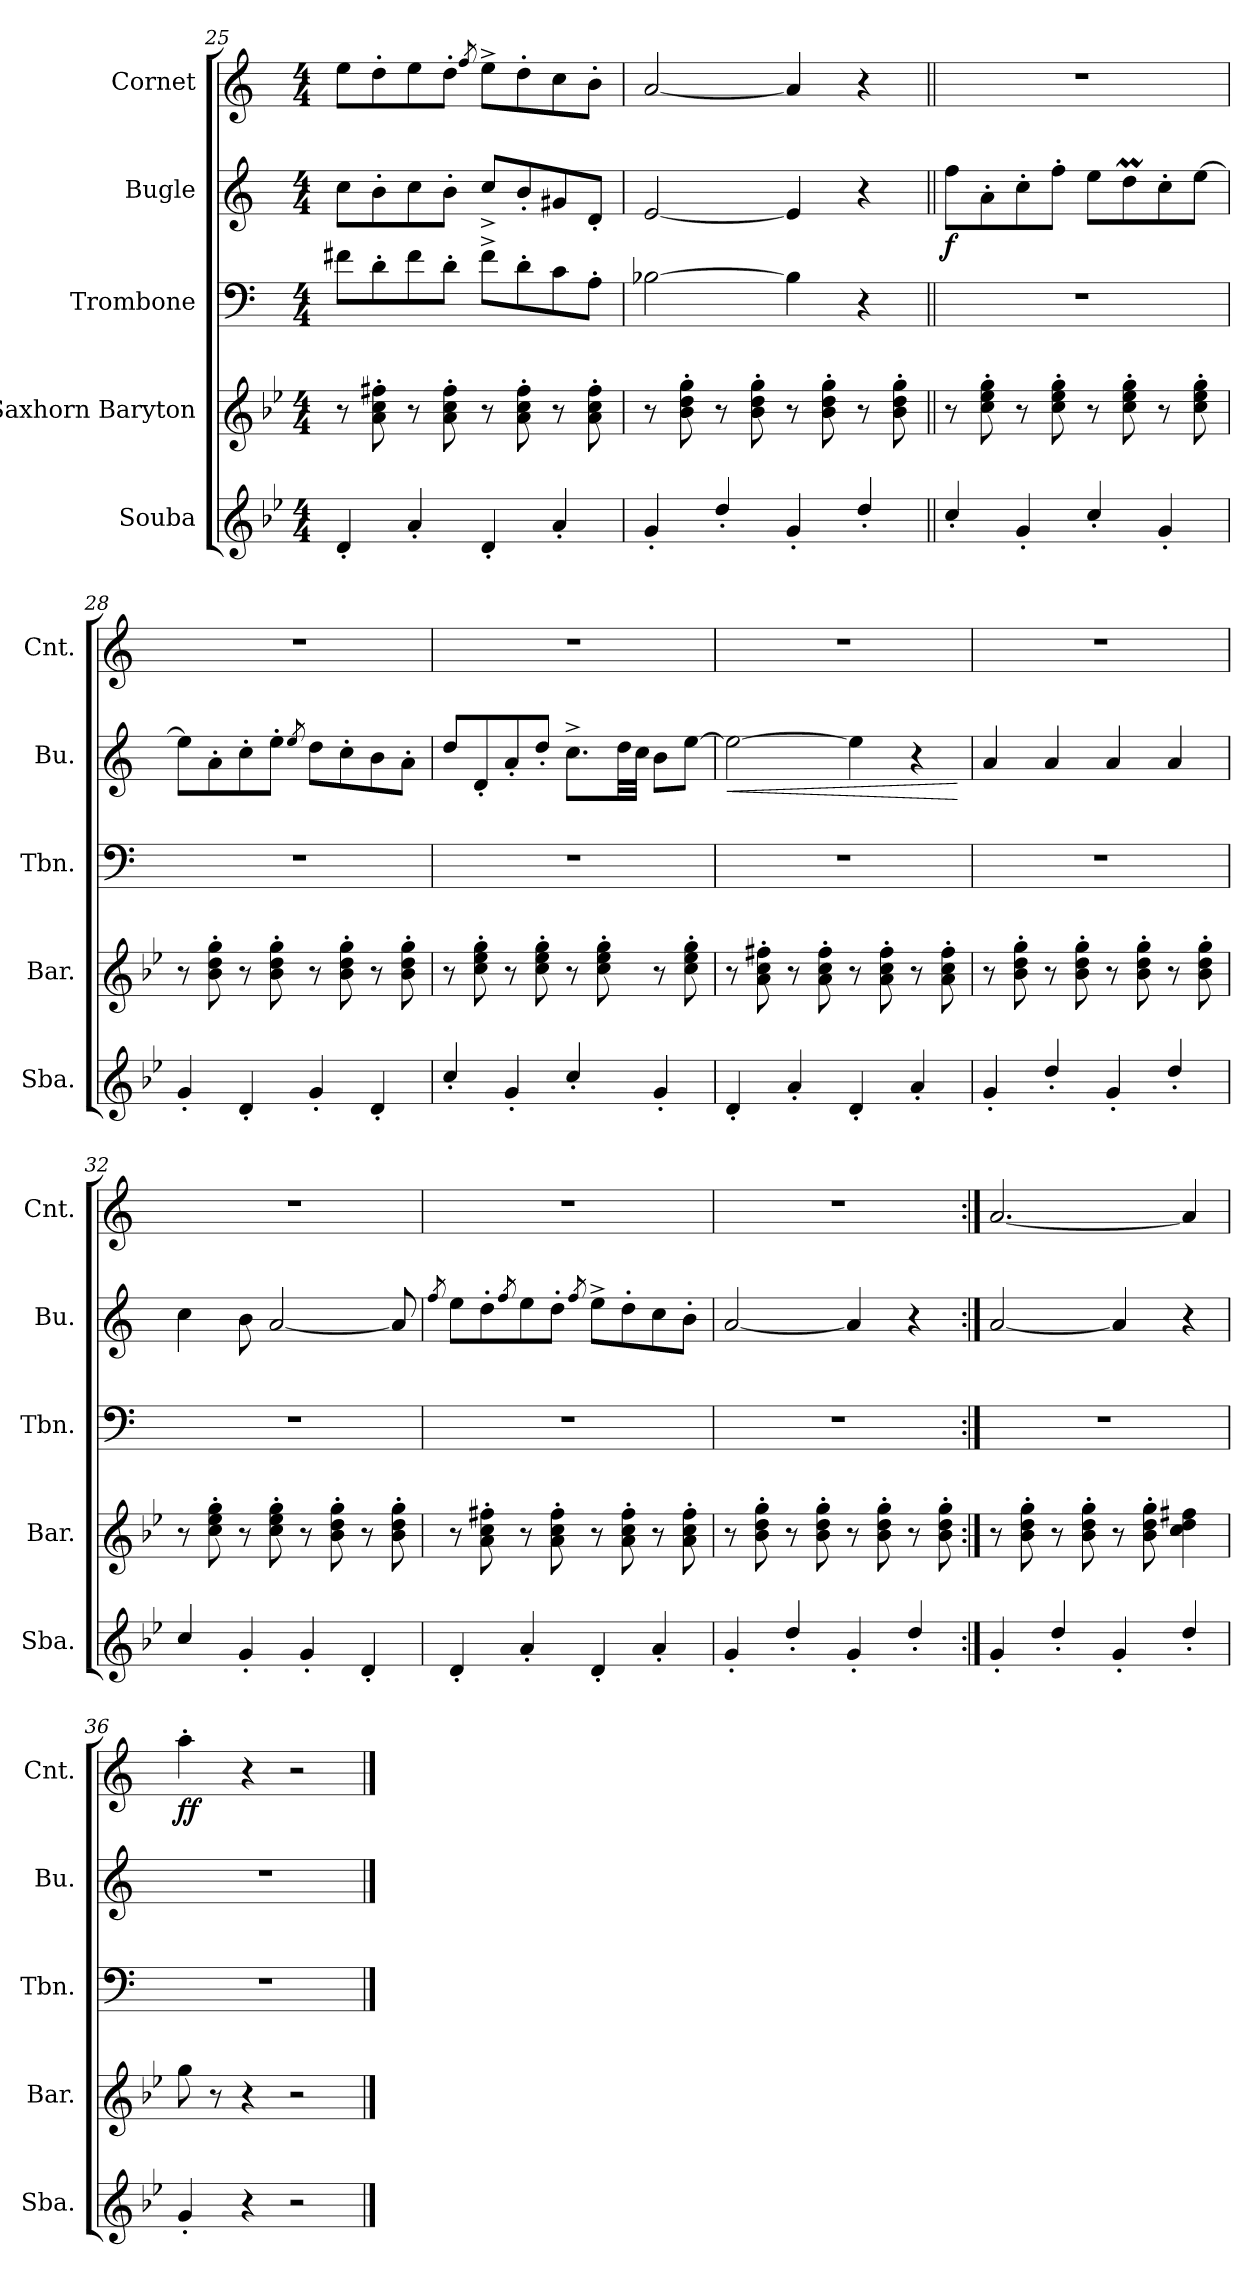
**kern	**kern	**kern	**kern	**dynam	**kern	**dynam
*part5	*part4	*part3	*part2	*part2	*part1	*part1
*staff5	*staff4	*staff3	*staff2	*staff2	*staff1	*staff1
*I"Souba	*I"Saxhorn Baryton	*I"Trombone	*I"Bugle	*	*I"Cornet	*
*I'Sba.	*I'Bar.	*I'Tbn.	*I'Bu.	*	*I'Cnt.	*
!!LO:PB:g=z
*clefG2	*clefG2	*clefF4	*clefG2	*	*clefG2	*
*ITrd15c26	*ITrd8c14	*	*ITrd1c2	*	*ITrd1c2	*
*k[b-e-]	*k[b-e-]	*k[]	*k[b-e-]	*	*k[b-e-]	*
*M4/4	*M4/4	*M4/4	*M4/4	*	*M4/4	*
=25	=25	=25	=25	=25	=25	=25
4DD'/	8r	8f#X\L	8b-\L	.	8dd\L	.
.	8A\' 8c\' 8f#X\'	8d'\	8a'\	.	8cc'\	.
4AA'/	8r	8f#\	8b-\	.	8dd\	.
.	8A\' 8c\' 8f#\'	8d'\J	8a'\J	.	8cc'\J	.
.	.	.	.	.	8qee-/	.
4DD'/	8r	8f#^\L	8b-^/L	.	8dd^\L	.
.	8A\' 8c\' 8f#\'	8d'\	8a'/	.	8cc'\	.
4AA'/	8r	8c\	8f#X/	.	8b-\	.
.	8A\' 8c\' 8f#\'	8A'\J	8c'/J	.	8a'\J	.
=26	=26	=26	=26	=26	=26	=26
4GG'/	8r	[2B-X\	[2d/	.	[2g/	.
.	8B-\' 8d\' 8g\'	.	.	.	.	.
4D'/	8r	.	.	.	.	.
.	8B-\' 8d\' 8g\'	.	.	.	.	.
4GG'/	8r	4B-\]	4d/]	.	4g/]	.
.	8B-\' 8d\' 8g\'	.	.	.	.	.
4D'/	8r	4r	4r	.	4r	.
.	8B-\' 8d\' 8g\'	.	.	.	.	.
=27||	=27||	=27||	=27||	=27||	=27||	=27||
!	!	!	!	!LO:DY:b	!	!
4C'/	8r	1r	8ee-\L	f	1r	.
.	8c\' 8e-\' 8g\'	.	8g'\	.	.	.
4GG'/	8r	.	8b-'\	.	.	.
.	8c\' 8e-\' 8g\'	.	8ee-'\J	.	.	.
4C'/	8r	.	8dd\L	.	.	.
.	8c\' 8e-\' 8g\'	.	8ccM\	.	.	.
4GG'/	8r	.	8b-'\	.	.	.
.	8c\' 8e-\' 8g\'	.	[8dd\J	.	.	.
=28	=28	=28	=28	=28	=28	=28
4GG'/	8r	1r	8dd\L]	.	1r	.
.	8B-\' 8d\' 8g\'	.	8g'\	.	.	.
4DD'/	8r	.	8b-'\	.	.	.
.	8B-\' 8d\' 8g\'	.	8dd'\J	.	.	.
.	.	.	8qdd/	.	.	.
4GG'/	8r	.	8cc\L	.	.	.
.	8B-\' 8d\' 8g\'	.	8b-'\	.	.	.
4DD'/	8r	.	8a\	.	.	.
.	8B-\' 8d\' 8g\'	.	8g'\J	.	.	.
!!LO:LB:g=z
=29	=29	=29	=29	=29	=29	=29
4C'/	8r	1r	8cc/L	.	1r	.
.	8c\' 8e-\' 8g\'	.	8c'/	.	.	.
4GG'/	8r	.	8g'/	.	.	.
.	8c\' 8e-\' 8g\'	.	8cc'/J	.	.	.
4C'/	8r	.	8.b-^\L	.	.	.
.	8c\' 8e-\' 8g\'	.	.	.	.	.
.	.	.	32cc\LL	.	.	.
.	.	.	32b-\JJJ	.	.	.
4GG'/	8r	.	8a\L	.	.	.
.	8c\' 8e-\' 8g\'	.	[8dd\J	.	.	.
=30	=30	=30	=30	=30	=30	=30
!	!	!	!	!LO:HP:b	!	!
4DD'/	8r	1r	2dd\_	<	1r	.
.	8A\' 8c\' 8f#X\'	.	.	.	.	.
4AA'/	8r	.	.	.	.	.
.	8A\' 8c\' 8f#\'	.	.	.	.	.
4DD'/	8r	.	4dd\]	.	.	.
.	8A\' 8c\' 8f#\'	.	.	.	.	.
4AA'/	8r	.	4r	.	.	.
.	8A\' 8c\' 8f#\'	.	.	.	.	.
.	.	.	.	[	.	.
=31	=31	=31	=31	=31	=31	=31
4GG'/	8r	1r	4g/	.	1r	.
.	8B-\' 8d\' 8g\'	.	.	.	.	.
4D'/	8r	.	4g/	.	.	.
.	8B-\' 8d\' 8g\'	.	.	.	.	.
4GG'/	8r	.	4g/	.	.	.
.	8B-\' 8d\' 8g\'	.	.	.	.	.
4D'/	8r	.	4g/	.	.	.
.	8B-\' 8d\' 8g\'	.	.	.	.	.
=32	=32	=32	=32	=32	=32	=32
4C/	8r	1r	4b-\	.	1r	.
.	8c\' 8e-\' 8g\'	.	.	.	.	.
4GG'/	8r	.	8a\	.	.	.
.	8c\' 8e-\' 8g\'	.	[2g/	.	.	.
4GG'/	8r	.	.	.	.	.
.	8B-\' 8d\' 8g\'	.	.	.	.	.
4DD'/	8r	.	.	.	.	.
.	8B-\' 8d\' 8g\'	.	8g/]	.	.	.
!!LO:LB:g=z
=33	=33	=33	=33	=33	=33	=33
.	.	.	8qee-/	.	.	.
4DD'/	8r	1r	8dd\L	.	1r	.
.	8A\' 8c\' 8f#X\'	.	8cc'\	.	.	.
.	.	.	8qee-/	.	.	.
4AA'/	8r	.	8dd\	.	.	.
.	8A\' 8c\' 8f#\'	.	8cc'\J	.	.	.
.	.	.	8qee-/	.	.	.
4DD'/	8r	.	8dd^\L	.	.	.
.	8A\' 8c\' 8f#\'	.	8cc'\	.	.	.
4AA'/	8r	.	8b-\	.	.	.
.	8A\' 8c\' 8f#\'	.	8a'\J	.	.	.
=34	=34	=34	=34	=34	=34	=34
4GG'/	8r	1r	[2g/	.	1r	.
.	8B-\' 8d\' 8g\'	.	.	.	.	.
4D'/	8r	.	.	.	.	.
.	8B-\' 8d\' 8g\'	.	.	.	.	.
4GG'/	8r	.	4g/]	.	.	.
.	8B-\' 8d\' 8g\'	.	.	.	.	.
4D'/	8r	.	4r	.	.	.
.	8B-\' 8d\' 8g\'	.	.	.	.	.
=35:|!	=35:|!	=35:|!	=35:|!	=35:|!	=35:|!	=35:|!
4GG'/	8r	1r	[2g/	.	[2.g/	.
.	8B-\' 8d\' 8g\'	.	.	.	.	.
4D'/	8r	.	.	.	.	.
.	8B-\' 8d\' 8g\'	.	.	.	.	.
4GG'/	8r	.	4g/]	.	.	.
.	8B-\' 8d\' 8g\'	.	.	.	.	.
4D'/	4c\ 4d\ 4f#X\	.	4r	.	4g/]	.
=36	=36	=36	=36	=36	=36	=36
!	!	!	!	!	!	!LO:DY:b
4GG'/	8g\	1r	1r	.	4gg'\	ff
.	8r	.	.	.	.	.
4r	4r	.	.	.	4r	.
2r	2r	.	.	.	2r	.
==	==	==	==	==	==	==
*-	*-	*-	*-	*-	*-	*-
